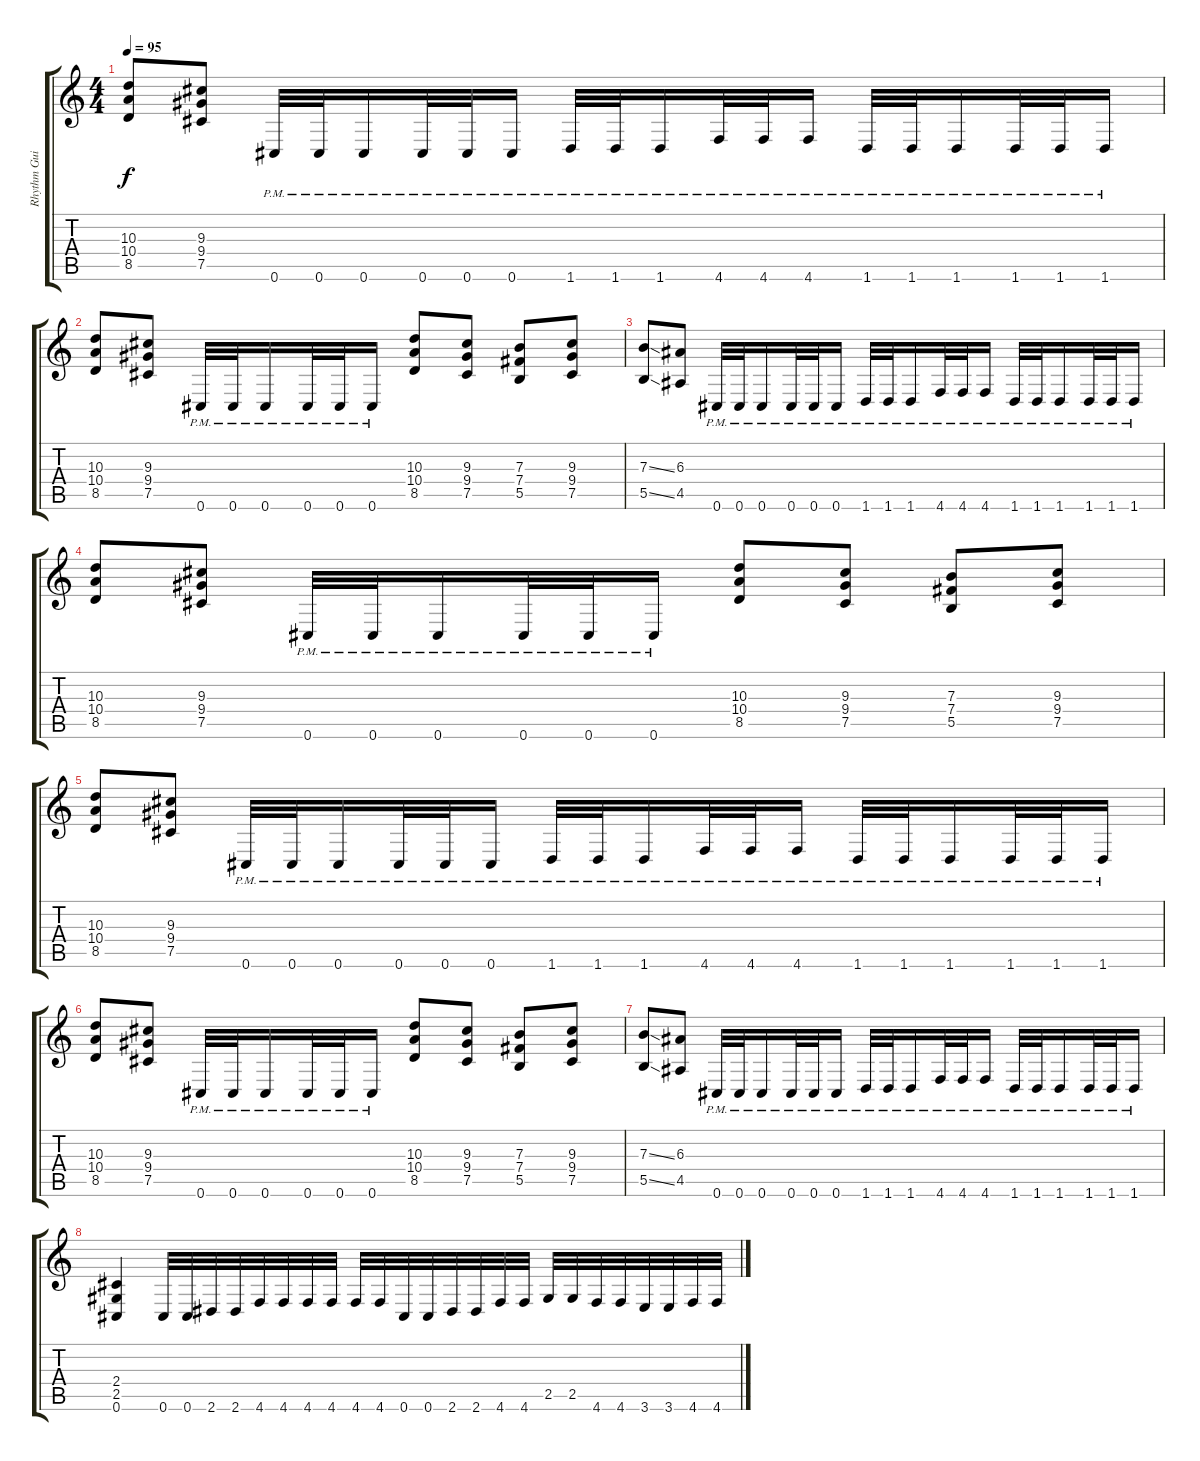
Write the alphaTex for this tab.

\track ("Rhythm Guitar" "Rhythm Gui") {instrument distortionguitar}
\staff {score tabs}
\tuning (Db4 Ab3 E3 B2 Gb2 Db2) {hide}
\ts (4 4)
\tempo 95
\clef g2
\ks c
(10.3 10.4 8.5).8{dy f} (9.3 9.4 7.5).8 0.6{pm}.32 0.6{pm}.32 0.6{pm}.16 0.6{pm}.32 0.6{pm}.32 0.6{pm}.16 1.6{pm}.32 1.6{pm}.32 1.6{pm}.16 4.6{pm}.32 4.6{pm}.32 4.6{pm}.16 1.6{pm}.32 1.6{pm}.32 1.6{pm}.16 1.6{pm}.32 1.6{pm}.32 1.6{pm}.16 |
(10.3 10.4 8.5).8 (9.3 9.4 7.5).8 0.6{pm}.32 0.6{pm}.32 0.6{pm}.16 0.6{pm}.32 0.6{pm}.32 0.6{pm}.16 (10.3 10.4 8.5).8 (9.3 9.4 7.5).8 (7.3 7.4 5.5).8 (9.3 9.4 7.5).8 |
(7.3{ss} 5.5{ss}).8 (6.3 4.5).8 0.6{pm}.32 0.6{pm}.32 0.6{pm}.16 0.6{pm}.32 0.6{pm}.32 0.6{pm}.16 1.6{pm}.32 1.6{pm}.32 1.6{pm}.16 4.6{pm}.32 4.6{pm}.32 4.6{pm}.16 1.6{pm}.32 1.6{pm}.32 1.6{pm}.16 1.6{pm}.32 1.6{pm}.32 1.6{pm}.16 |
(10.3 10.4 8.5).8 (9.3 9.4 7.5).8 0.6{pm}.32 0.6{pm}.32 0.6{pm}.16 0.6{pm}.32 0.6{pm}.32 0.6{pm}.16 (10.3 10.4 8.5).8 (9.3 9.4 7.5).8 (7.3 7.4 5.5).8 (9.3 9.4 7.5).8 |
(10.3 10.4 8.5).8 (9.3 9.4 7.5).8 0.6{pm}.32 0.6{pm}.32 0.6{pm}.16 0.6{pm}.32 0.6{pm}.32 0.6{pm}.16 1.6{pm}.32 1.6{pm}.32 1.6{pm}.16 4.6{pm}.32 4.6{pm}.32 4.6{pm}.16 1.6{pm}.32 1.6{pm}.32 1.6{pm}.16 1.6{pm}.32 1.6{pm}.32 1.6{pm}.16 |
(10.3 10.4 8.5).8 (9.3 9.4 7.5).8 0.6{pm}.32 0.6{pm}.32 0.6{pm}.16 0.6{pm}.32 0.6{pm}.32 0.6{pm}.16 (10.3 10.4 8.5).8 (9.3 9.4 7.5).8 (7.3 7.4 5.5).8 (9.3 9.4 7.5).8 |
(7.3{ss} 5.5{ss}).8 (6.3 4.5).8 0.6{pm}.32 0.6{pm}.32 0.6{pm}.16 0.6{pm}.32 0.6{pm}.32 0.6{pm}.16 1.6{pm}.32 1.6{pm}.32 1.6{pm}.16 4.6{pm}.32 4.6{pm}.32 4.6{pm}.16 1.6{pm}.32 1.6{pm}.32 1.6{pm}.16 1.6{pm}.32 1.6{pm}.32 1.6{pm}.16 |
(2.4 2.5 0.6).4{volume 14} 0.6.32 0.6.32 2.6.32 2.6.32 4.6.32 4.6.32 4.6.32 4.6.32 4.6.32 4.6.32 0.6.32 0.6.32 2.6.32 2.6.32 4.6.32 4.6.32 2.5.32 2.5.32 4.6.32 4.6.32 3.6.32 3.6.32 4.6.32 4.6.32
